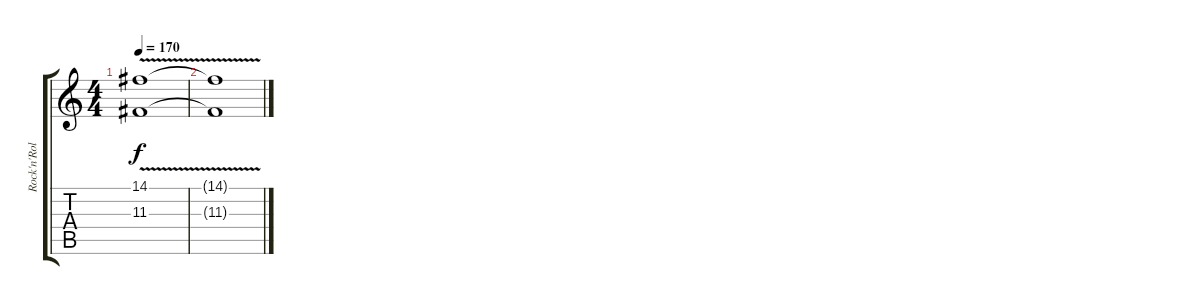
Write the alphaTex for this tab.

\track ("Rock'n'Rolf" "Rock'n'Rol") {instrument lead2sawtooth}
\staff {score tabs}
\tuning (E4 B3 G3 D3 A2 E2) {hide}
\ts (4 4)
\tempo 170
\clef g2
\ks c
(14.1{v} 11.3{v}).1{dy f} |
(14.1{t} 11.3{t}).1
